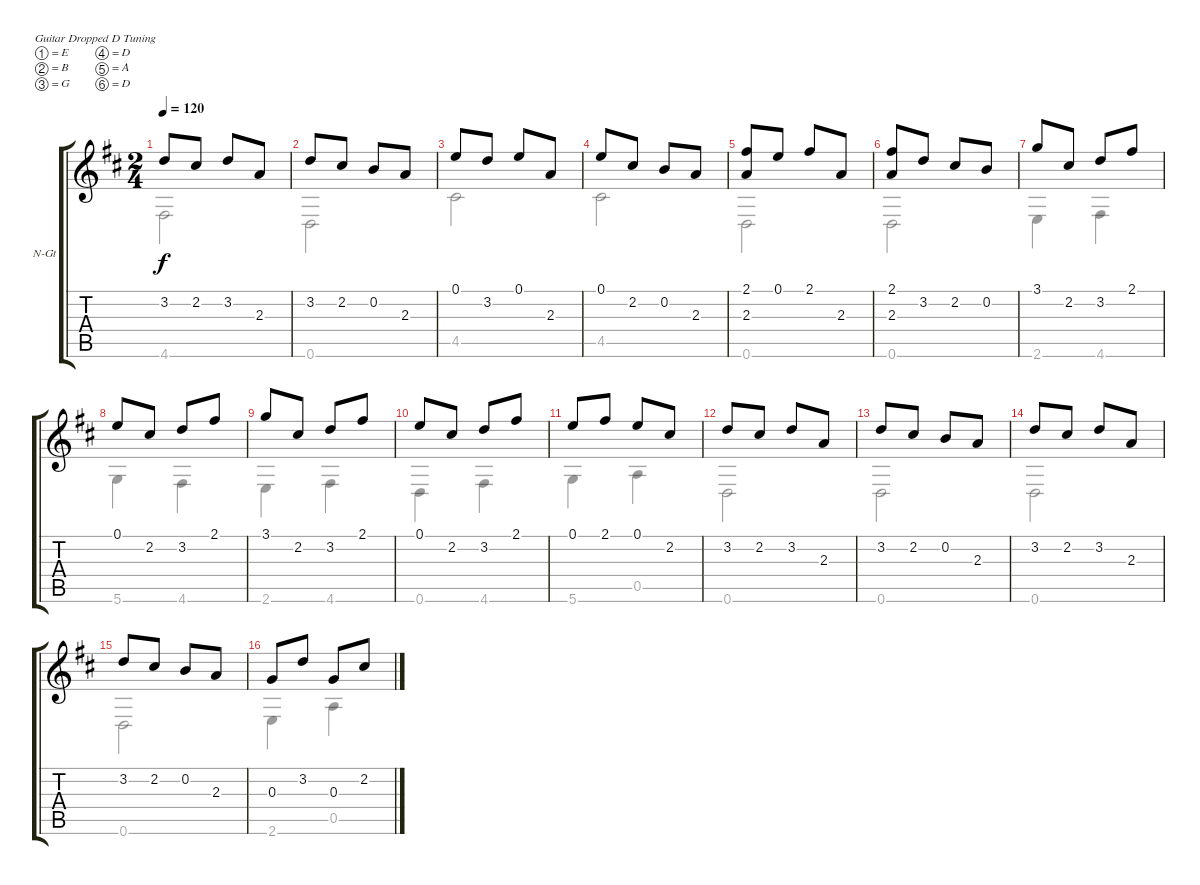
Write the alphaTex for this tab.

\bracketExtendMode groupsimilarinstruments
\firstSystemTrackNameOrientation horizontal
\otherSystemsTrackNameOrientation horizontal
\track ("Musette" "N-Gt") {instrument acousticguitarnylon}
\staff {score tabs}
\tuning (E4 B3 G3 D3 A2 D2)
\voice
\ts (2 4)
\tempo 120
\clef g2
\ks d
3.2.8{dy f} 2.2.8 3.2.8 2.3.8 |
3.2.8 2.2.8 0.2.8 2.3.8 |
0.1.8 3.2.8 0.1.8 2.3.8 |
0.1.8 2.2.8 0.2.8 2.3.8 |
(2.1 2.3).8 0.1.8 2.1.8 2.3.8 |
(2.1 2.3).8 3.2.8 2.2.8 0.2.8 |
3.1.8 2.2.8 3.2.8 2.1.8 |
0.1.8 2.2.8 3.2.8 2.1.8 |
3.1.8 2.2.8 3.2.8 2.1.8 |
0.1.8 2.2.8 3.2.8 2.1.8 |
0.1.8 2.1.8 0.1.8 2.2.8 |
3.2.8 2.2.8 3.2.8 2.3.8 |
3.2.8 2.2.8 0.2.8 2.3.8 |
3.2.8 2.2.8 3.2.8 2.3.8 |
3.2.8 2.2.8 0.2.8 2.3.8 |
0.3.8 3.2.8 0.3.8 2.2.8
\voice
\clef g2
\ottava regular
\simile none
\ks d
4.6.2{dy f} |
0.6.2 |
4.5.2 |
4.5.2 |
0.6.2 |
0.6.2 |
2.6.4 4.6.4 |
5.6.4 4.6.4 |
2.6.4 4.6.4 |
0.6.4 4.6.4 |
5.6.4 0.5.4 |
0.6.2 |
0.6.2 |
0.6.2 |
0.6.2 |
2.6.4 0.5.4
